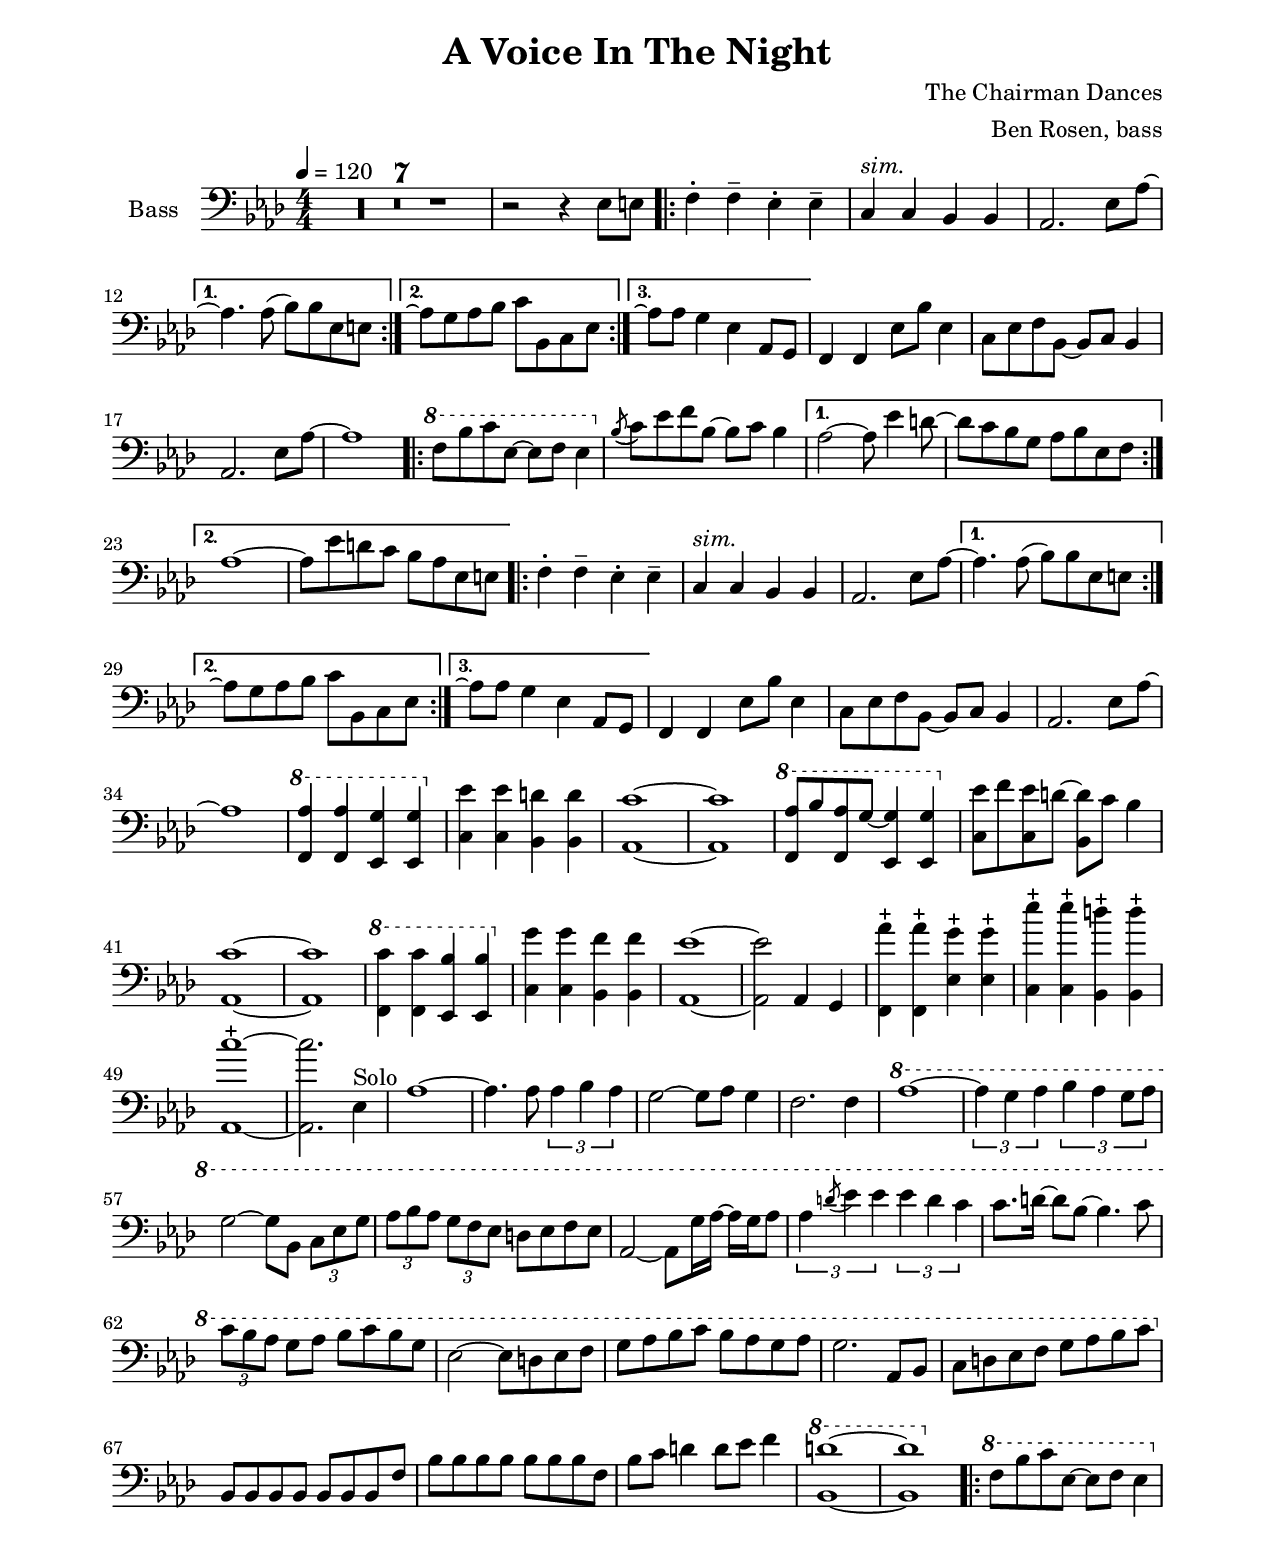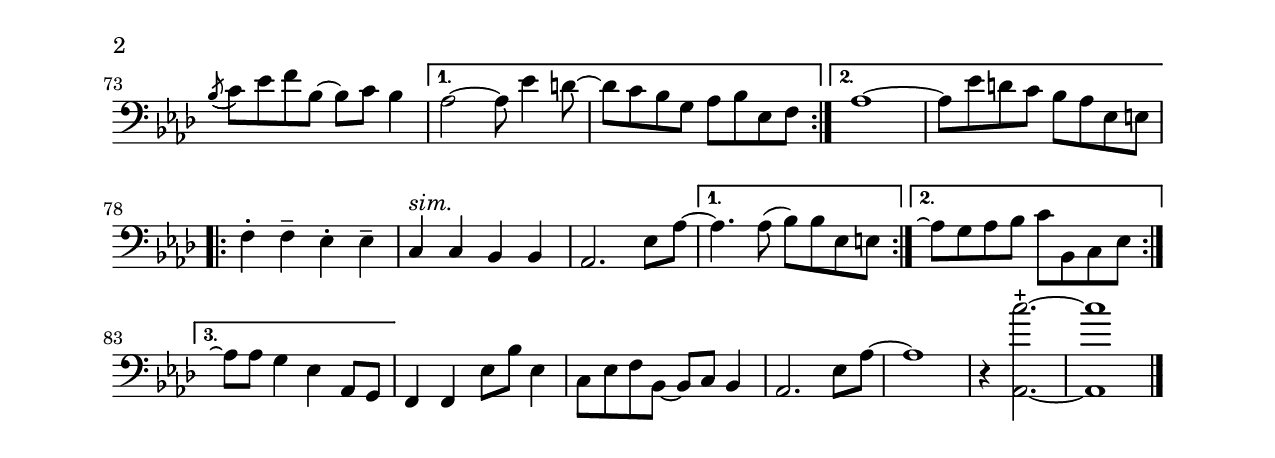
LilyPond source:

\version "2.24.0"

\include "settings.ily"

\header {
  title = "A Voice In The Night"
  composer = "The Chairman Dances"
  arranger = "Ben Rosen, bass"
}

verse = \relative f {
  \repeat volta 3 {
    | f4 -. f -- ef -. ef --
    | c4 ^\markup \italic "sim." c bf bf
    | af2. ef'8 af ~

    \alternative {
      \volta 1 {
        | af4. af8 ( bf ) bf ef, e
      }

      \volta 2 {
        | af8 \repeatTie g af bf c bf, c ef
      }

      \volta 3 {
        | af8 \repeatTie af g4 ef af,8 g
      }
    }
  }

  | f4 f ef'8 bf' ef,4
  | c8 ef f bf, ~ bf c8 bf4
  | af2. ef'8 af ~
  | af1
}

riff = \relative f' {
  \repeat volta 2 {
    | \ottava #1
    f8 bf c ef, ~ ef f ef4
    \ottava #0
    | \acciaccatura { bf8 ( } c ) ef f bf, ~ bf c bf4

    \alternative {
      \volta 1 {
        | af2 ~ af8 ef'4 d8 ~
        | d8 c bf g af bf ef, f
      }

      \volta 2 {
        | af1 ~
        | af8 ef' d c bf af ef e
      }
    }
  }
}

music = \relative c {
  \clef "bass"
  \tempo 4 = 120
  \key af \major

  | R1 * 7

  | r2 r4 ef8 e
  \verse

  \riff

  \verse

  | \ottava #1
    <f af'>4 <f af'> <ef g'> <ef g'>
    \ottava #0
  | <c ef'>4 <c ef'> <bf d'> <bf d'>
  | <af c'>1 ~
  | <af c'>1

  | \ottava #1
    <f' af'>8 bf' <f, af'> g' ~ <ef, g'>4 <ef g'>
    \ottava #0
  | <c ef'>8 f' <c, ef'> d' ~ <bf, d'> c' bf4
  | <af, c'>1 ~
  | <af c'>1

  | \ottava #1
    <f' c''>4 <f c''> <ef bf''> <ef bf''>
    \ottava #0
  | <c g''>4 <c g''> <bf f''> <bf f''>
  | <af ef''>1 ~
  | <af ef''>2 af4 g4

  | <f af''>4 -+ <f af''> -+ <ef' g'> -+ <ef g'> -+
  | <c ef''>4 -+ <c ef''> -+ <bf d''> -+ <bf d''>4 -+
  | <af c''>1 ~ -+ ~
  | <af c''>2. ef'4 ^"Solo"

  | af1 ~
  | af4. af8 \tuplet 3/2 { af4 bf4 af4 }
  | g2 ~ g8 af8 g4
  | f2. f4

  | \ottava #1
    af'1 ~
  | \tuplet 3/2 { af4 g4 af4 } \tuplet 3/2 { bf4 af4 g8 af8 }
  | g2 ~ g8 bf,8 \tuplet 3/2 { c8 ef8 g8 }
  | \tuplet 3/2 { af8 bf8 af8 } \tuplet 3/2 { g8 f8 ef8 } d8 ef8 f8 ef8

  | af,2 ~ af8 g'16 af16 ~ af16 g16 af8
  | \tuplet 3/2 { af4 \acciaccatura { d8 * 3/2 } ef4 ef4 } \tuplet 3/2 { ef4 d4 c4 }
  | c8. d16 ~ d8 bf8 ~ bf4. c8
  | \tuplet 3/2 { c8 bf8 af8 } g8 af8 bf8 c8 bf8 g8

  | ef2 ~ ef8 d8 ef8 f8
  | g8 af8 bf8 c8 bf8 af8 g8 af8
  | g2. af,8 bf8
  | c8 d8 ef8 f8 g8 af8 bf8 c8

  | \ottava #0
    bf,,8 bf8 bf8 bf8 bf8 bf8 bf8 f'8
  | bf8 bf8 bf8 bf8 bf8 bf8 bf8 f8
  | bf8 c8 d4 d8 ef8 f4
  | \ottava #1
    <bf, d'>1 ~
  | <bf d'>1
    \ottava #0

  \riff
  \verse

  r4 <af, c''>2. ~ -+
  <af c''>1

  \bar "|."
}

\score {
  \new Staff \with {
    instrumentName = "Bass"
    \numericTimeSignature
  } {
    \compressMMRests
    \music
  }
}
